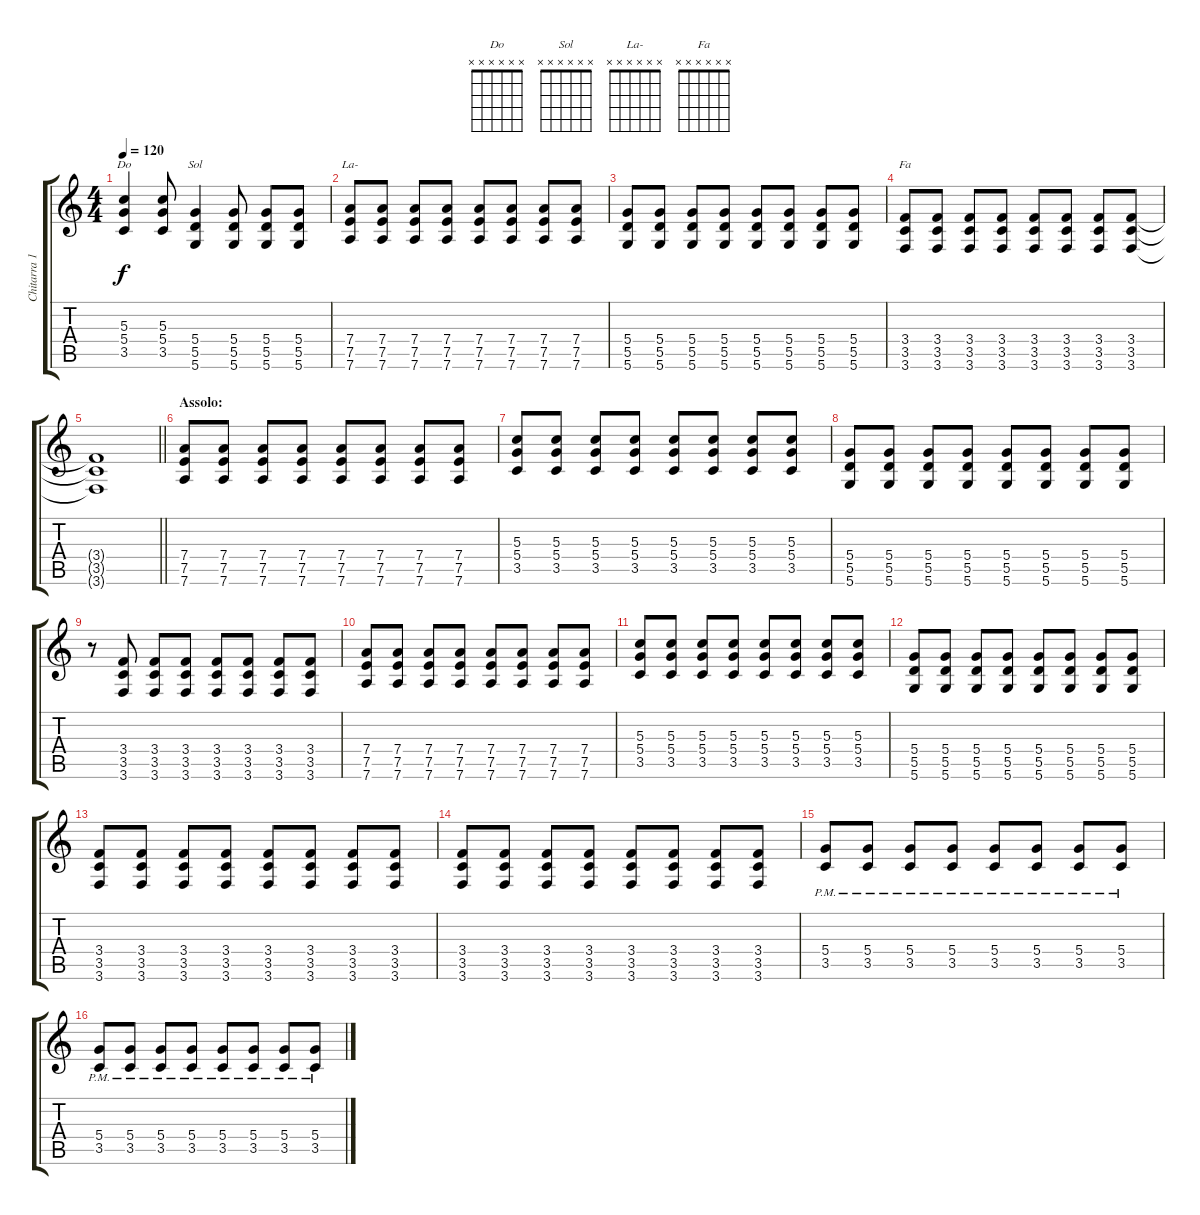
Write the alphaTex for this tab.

\track ("Chitarra 1" "Chitarra 1") {instrument overdrivenguitar}
\staff {score tabs}
\tuning (E4 B3 G3 D3 A2 D2) {hide}
\chord ("Do" x x x x x x)
\chord ("Sol" x x x x x x)
\chord ("La-" x x x x x x)
\chord ("Fa" x x x x x x)
\ts (4 4)
\tempo 120
\clef g2
\ks c
(5.3 5.4 3.5).4{ch "Do" dy f} (5.3 5.4 3.5).8 (5.4 5.5 5.6).4{ch "Sol"} (5.4 5.5 5.6).8 (5.4 5.5 5.6).8 (5.4 5.5 5.6).8 |
(7.4 7.5 7.6).8{ch "La-"} (7.4 7.5 7.6).8 (7.4 7.5 7.6).8 (7.4 7.5 7.6).8 (7.4 7.5 7.6).8 (7.4 7.5 7.6).8 (7.4 7.5 7.6).8 (7.4 7.5 7.6).8 |
(5.4 5.5 5.6).8 (5.4 5.5 5.6).8 (5.4 5.5 5.6).8 (5.4 5.5 5.6).8 (5.4 5.5 5.6).8 (5.4 5.5 5.6).8 (5.4 5.5 5.6).8 (5.4 5.5 5.6).8 |
(3.4 3.5 3.6).8{ch "Fa"} (3.4 3.5 3.6).8 (3.4 3.5 3.6).8 (3.4 3.5 3.6).8 (3.4 3.5 3.6).8 (3.4 3.5 3.6).8 (3.4 3.5 3.6).8 (3.4 3.5 3.6).8 |
\barLineRight lightlight
(3.4{t} 3.5{t} 3.6{t}).1 |
\section ("" "Assolo:")
(7.4 7.5 7.6).8 (7.4 7.5 7.6).8 (7.4 7.5 7.6).8 (7.4 7.5 7.6).8 (7.4 7.5 7.6).8 (7.4 7.5 7.6).8 (7.4 7.5 7.6).8 (7.4 7.5 7.6).8 |
(5.3 5.4 3.5).8 (5.3 5.4 3.5).8 (5.3 5.4 3.5).8 (5.3 5.4 3.5).8 (5.3 5.4 3.5).8 (5.3 5.4 3.5).8 (5.3 5.4 3.5).8 (5.3 5.4 3.5).8 |
(5.4 5.5 5.6).8 (5.4 5.5 5.6).8 (5.4 5.5 5.6).8 (5.4 5.5 5.6).8 (5.4 5.5 5.6).8 (5.4 5.5 5.6).8 (5.4 5.5 5.6).8 (5.4 5.5 5.6).8 |
r.8 (3.4 3.5 3.6).8 (3.4 3.5 3.6).8 (3.4 3.5 3.6).8 (3.4 3.5 3.6).8 (3.4 3.5 3.6).8 (3.4 3.5 3.6).8 (3.4 3.5 3.6).8 |
(7.4 7.5 7.6).8 (7.4 7.5 7.6).8 (7.4 7.5 7.6).8 (7.4 7.5 7.6).8 (7.4 7.5 7.6).8 (7.4 7.5 7.6).8 (7.4 7.5 7.6).8 (7.4 7.5 7.6).8 |
(5.3 5.4 3.5).8 (5.3 5.4 3.5).8 (5.3 5.4 3.5).8 (5.3 5.4 3.5).8 (5.3 5.4 3.5).8 (5.3 5.4 3.5).8 (5.3 5.4 3.5).8 (5.3 5.4 3.5).8 |
(5.4 5.5 5.6).8 (5.4 5.5 5.6).8 (5.4 5.5 5.6).8 (5.4 5.5 5.6).8 (5.4 5.5 5.6).8 (5.4 5.5 5.6).8 (5.4 5.5 5.6).8 (5.4 5.5 5.6).8 |
(3.4 3.5 3.6).8 (3.4 3.5 3.6).8 (3.4 3.5 3.6).8 (3.4 3.5 3.6).8 (3.4 3.5 3.6).8 (3.4 3.5 3.6).8 (3.4 3.5 3.6).8 (3.4 3.5 3.6).8 |
(3.4 3.5 3.6).8 (3.4 3.5 3.6).8 (3.4 3.5 3.6).8 (3.4 3.5 3.6).8 (3.4 3.5 3.6).8 (3.4 3.5 3.6).8 (3.4 3.5 3.6).8 (3.4 3.5 3.6).8 |
(5.4{pm} 3.5{pm}).8 (5.4{pm} 3.5{pm}).8 (5.4{pm} 3.5{pm}).8 (5.4{pm} 3.5{pm}).8 (5.4{pm} 3.5{pm}).8 (5.4{pm} 3.5{pm}).8 (5.4{pm} 3.5{pm}).8 (5.4{pm} 3.5{pm}).8 |
(5.4{pm} 3.5{pm}).8 (5.4{pm} 3.5{pm}).8 (5.4{pm} 3.5{pm}).8 (5.4{pm} 3.5{pm}).8 (5.4{pm} 3.5{pm}).8 (5.4{pm} 3.5{pm}).8 (5.4{pm} 3.5{pm}).8 (5.4{pm} 3.5{pm}).8
